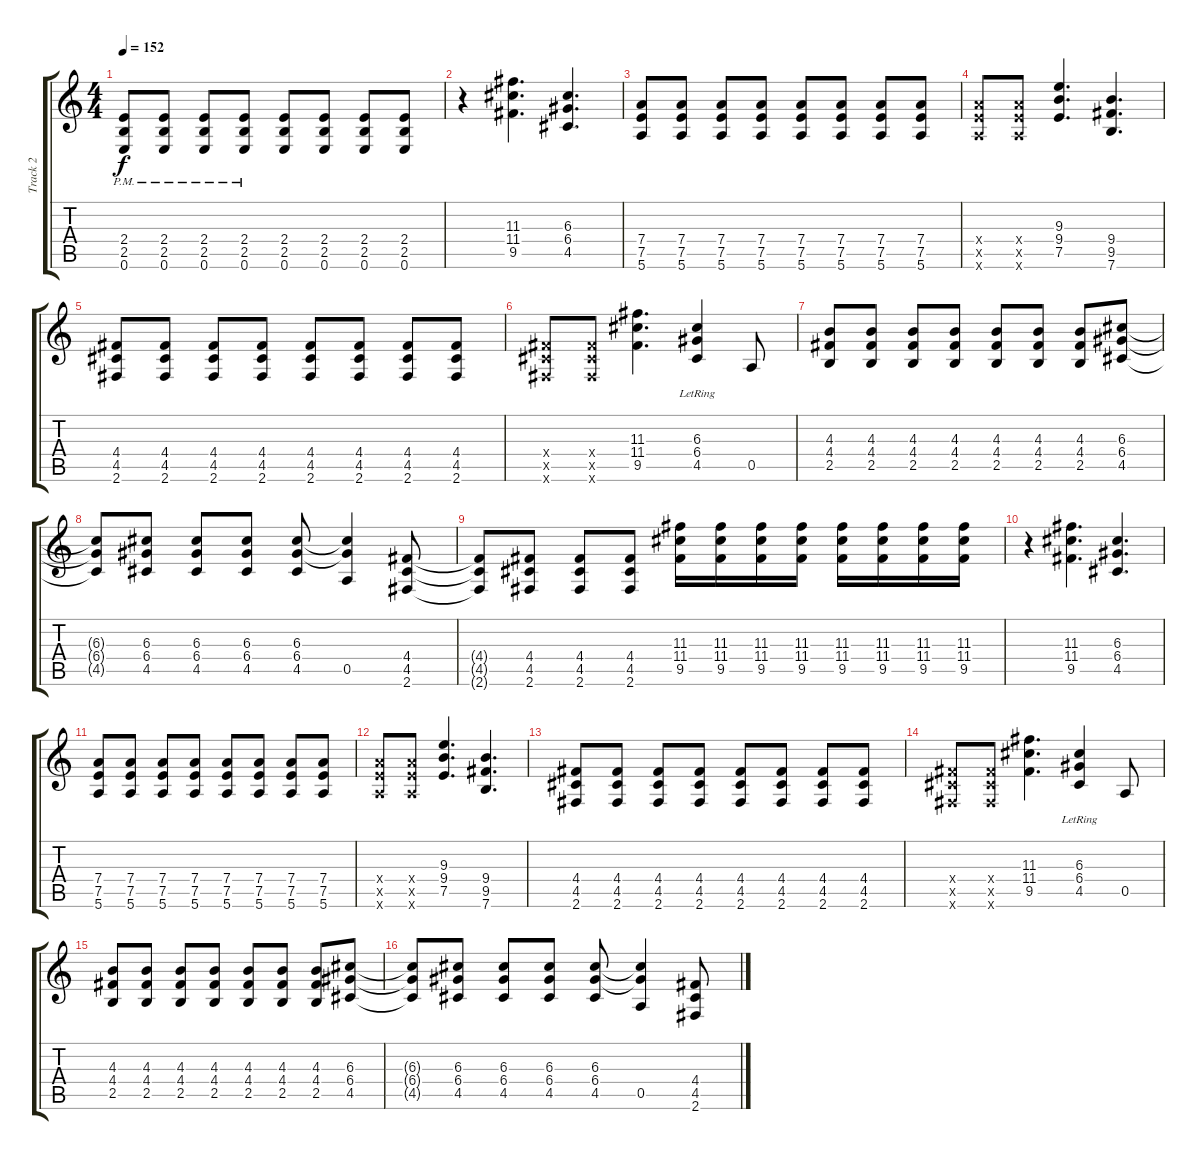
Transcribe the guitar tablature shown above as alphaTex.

\track ("Track 2" "Track 2") {instrument distortionguitar}
\staff {score tabs}
\tuning (E4 B3 G3 D3 A2 E2) {hide}
\ts (4 4)
\tempo 152
\clef g2
\ks c
(2.4{pm} 2.5 0.6).8{dy f} (2.4{pm} 2.5 0.6).8 (2.4{pm} 2.5 0.6).8 (2.4{pm} 2.5 0.6).8 (2.4 2.5 0.6).8 (2.4 2.5 0.6).8 (2.4 2.5 0.6).8 (2.4 2.5 0.6).8 |
r.4 (11.3 11.4 9.5).4{d} (6.3 6.4 4.5).4{d} |
(7.4 7.5 5.6).8 (7.4 7.5 5.6).8 (7.4 7.5 5.6).8 (7.4 7.5 5.6).8 (7.4 7.5 5.6).8 (7.4 7.5 5.6).8 (7.4 7.5 5.6).8 (7.4 7.5 5.6).8 |
(7.4{x} 7.5{x} 5.6{x}).8 (7.4{x} 7.5{x} 5.6{x}).8 (9.3 9.4 7.5).4{d} (9.4 9.5 7.6).4{d} |
(4.4 4.5 2.6).8 (4.4 4.5 2.6).8 (4.4 4.5 2.6).8 (4.4 4.5 2.6).8 (4.4 4.5 2.6).8 (4.4 4.5 2.6).8 (4.4 4.5 2.6).8 (4.4 4.5 2.6).8 |
(4.4{x} 4.5{x} 2.6{x}).8 (4.4{x} 4.5{x} 2.6{x}).8 (11.3 11.4 9.5).4{d} (6.3{lr} 6.4{lr} 4.5).4 0.5.8 |
(4.3 4.4 2.5).8 (4.3 4.4 2.5).8 (4.3 4.4 2.5).8 (4.3 4.4 2.5).8 (4.3 4.4 2.5).8 (4.3 4.4 2.5).8 (4.3 4.4 2.5).8 (6.3 6.4 4.5).8 |
(6.3{t} 6.4{t} 4.5{t}).8 (6.3 6.4 4.5).8 (6.3 6.4 4.5).8 (6.3 6.4 4.5).8 (6.3 6.4 4.5).8 (6.3{t} 6.4{t} 0.5).4 (4.4 4.5 2.6).8 |
(4.4{t} 4.5{t} 2.6{t}).8 (4.4 4.5 2.6).8 (4.4 4.5 2.6).8 (4.4 4.5 2.6).8 (11.3 11.4 9.5).16 (11.3 11.4 9.5).16 (11.3 11.4 9.5).16 (11.3 11.4 9.5).16 (11.3 11.4 9.5).16 (11.3 11.4 9.5).16 (11.3 11.4 9.5).16 (11.3 11.4 9.5).16 |
r.4 (11.3 11.4 9.5).4{d} (6.3 6.4 4.5).4{d} |
(7.4 7.5 5.6).8 (7.4 7.5 5.6).8 (7.4 7.5 5.6).8 (7.4 7.5 5.6).8 (7.4 7.5 5.6).8 (7.4 7.5 5.6).8 (7.4 7.5 5.6).8 (7.4 7.5 5.6).8 |
(7.4{x} 7.5{x} 5.6{x}).8 (7.4{x} 7.5{x} 5.6{x}).8 (9.3 9.4 7.5).4{d} (9.4 9.5 7.6).4{d} |
(4.4 4.5 2.6).8 (4.4 4.5 2.6).8 (4.4 4.5 2.6).8 (4.4 4.5 2.6).8 (4.4 4.5 2.6).8 (4.4 4.5 2.6).8 (4.4 4.5 2.6).8 (4.4 4.5 2.6).8 |
(4.4{x} 4.5{x} 2.6{x}).8 (4.4{x} 4.5{x} 2.6{x}).8 (11.3 11.4 9.5).4{d} (6.3{lr} 6.4{lr} 4.5).4 0.5.8 |
(4.3 4.4 2.5).8 (4.3 4.4 2.5).8 (4.3 4.4 2.5).8 (4.3 4.4 2.5).8 (4.3 4.4 2.5).8 (4.3 4.4 2.5).8 (4.3 4.4 2.5).8 (6.3 6.4 4.5).8 |
(6.3{t} 6.4{t} 4.5{t}).8 (6.3 6.4 4.5).8 (6.3 6.4 4.5).8 (6.3 6.4 4.5).8 (6.3 6.4 4.5).8 (6.3{t} 6.4{t} 0.5).4 (4.4 4.5 2.6).8
